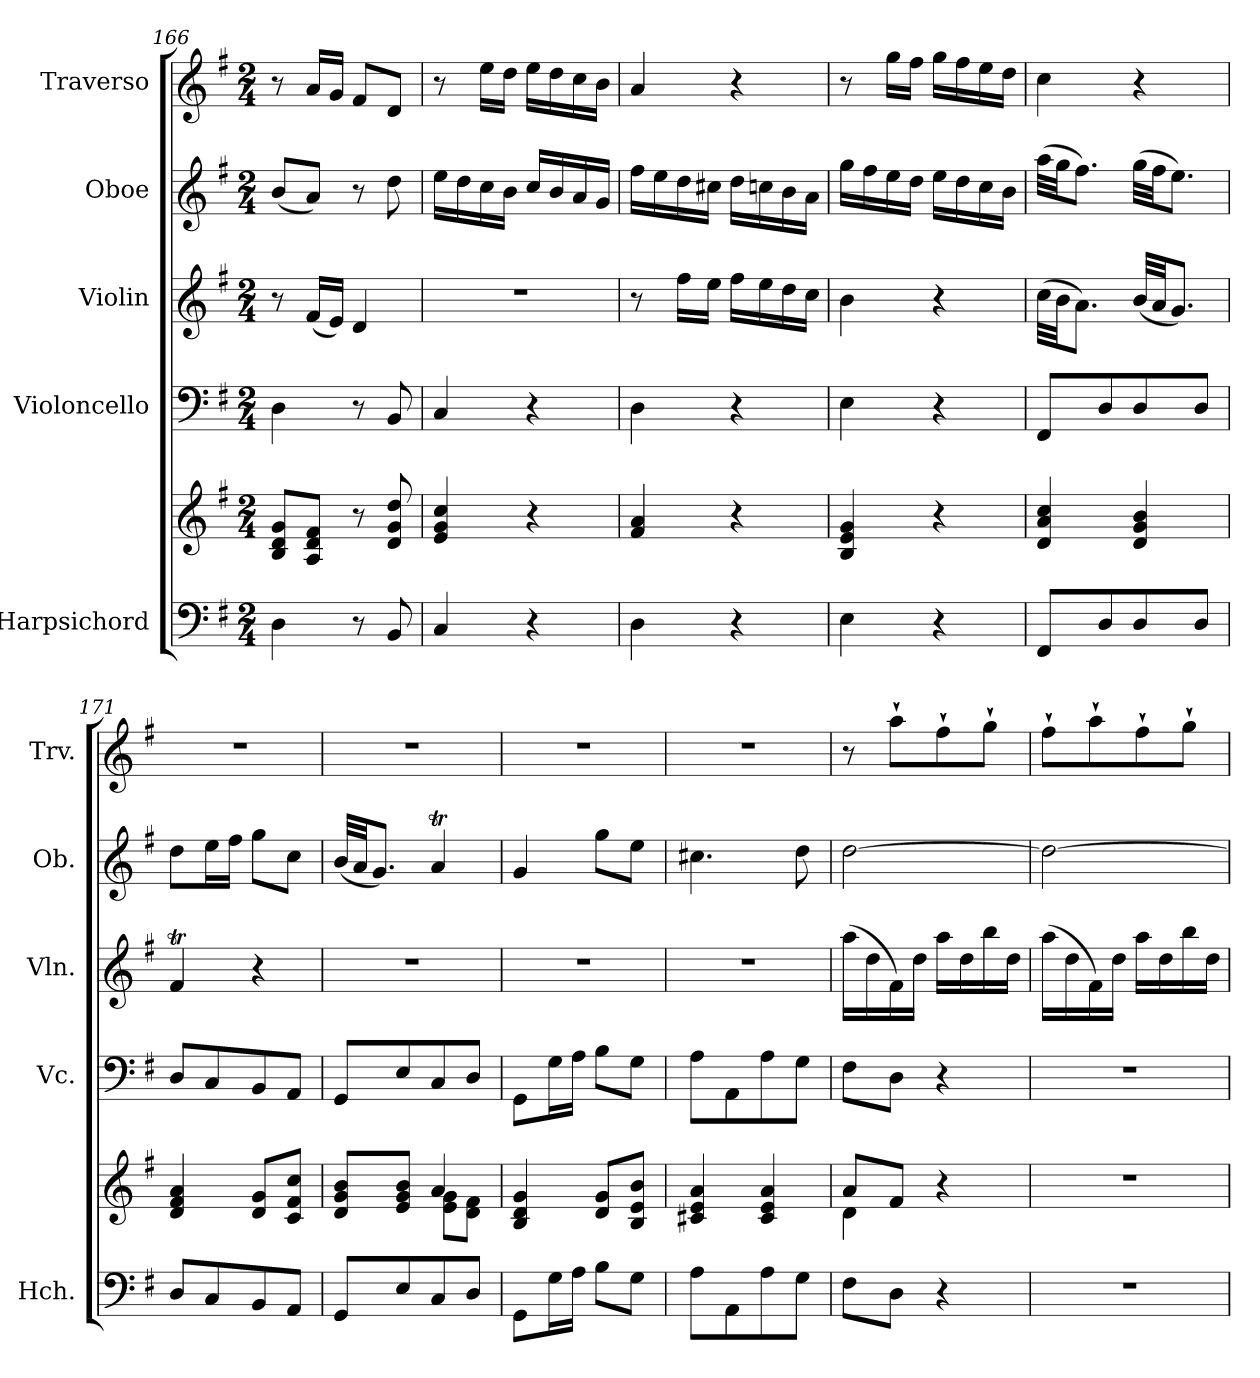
**kern	**kern	**kern	**kern	**kern	**kern
*part5	*part5	*part4	*part3	*part2	*part1
*staff6	*staff5	*staff4	*staff3	*staff2	*staff1
*I"Harpsichord	*	*I"Violoncello	*I"Violin	*I"Oboe	*I"Traverso
*I'Hch.	*	*I'Vc.	*I'Vln.	*I'Ob.	*I'Trv.
*clefF4	*clefG2	*clefF4	*clefG2	*clefG2	*clefG2
*k[f#]	*k[f#]	*k[f#]	*k[f#]	*k[f#]	*k[f#]
*M2/4	*M2/4	*M2/4	*M2/4	*M2/4	*M2/4
=166	=166	=166	=166	=166	=166
4D\	8B/ 8d/ 8g/L	4D\	8r	(8b/L	8r
.	8A/ 8d/ 8f#/J	.	(16f#/LL	8a/J)	16a/LL
.	.	.	16e/JJ)	.	16g/JJ
8r	8r	8r	4d/	8r	8f#/L
8BB/	8d/ 8g/ 8dd/	8BB/	.	8dd\	8d/J
=167	=167	=167	=167	=167	=167
4C/	4e/ 4g/ 4cc/	4C/	2r	16ee\LL	8r
.	.	.	.	16dd\	.
.	.	.	.	16cc\	16ee\LL
.	.	.	.	16b\JJ	16dd\JJ
4r	4r	4r	.	16cc/LL	16ee\LL
.	.	.	.	16b/	16dd\
.	.	.	.	16a/	16cc\
.	.	.	.	16g/JJ	16b\JJ
=168	=168	=168	=168	=168	=168
4D\	4f#/ 4a/	4D\	8r	16ff#\LL	4a/
.	.	.	.	16ee\	.
.	.	.	16ff#\LL	16dd\	.
.	.	.	16ee\JJ	16cc#X\JJ	.
4r	4r	4r	16ff#\LL	16dd\LL	4r
.	.	.	16ee\	16ccn\	.
.	.	.	16dd\	16b\	.
.	.	.	16cc\JJ	16a\JJ	.
=169	=169	=169	=169	=169	=169
4E\	4B/ 4e/ 4g/	4E\	4b\	16gg\LL	8r
.	.	.	.	16ff#\	.
.	.	.	.	16ee\	16gg\LL
.	.	.	.	16dd\JJ	16ff#\JJ
4r	4r	4r	4r	16ee\LL	16gg\LL
.	.	.	.	16dd\	16ff#\
.	.	.	.	16cc\	16ee\
.	.	.	.	16b\JJ	16dd\JJ
=170	=170	=170	=170	=170	=170
8FF#/L	4d/ 4a/ 4cc/	8FF#/L	(32cc\LLL	(32aa\LLL	4cc\
.	.	.	32b\JJ	32gg\JJ	.
.	.	.	8.a\J)	8.ff#\J)	.
8D/	.	8D/	.	.	.
8D/	4d/ 4g/ 4b/	8D/	(32b/LLL	(32gg\LLL	4r
.	.	.	32a/JJ	32ff#\JJ	.
.	.	.	8.g/J)	8.ee\J)	.
8D/J	.	8D/J	.	.	.
!!LO:LB:g=z
=171	=171	=171	=171	=171	=171
8D/L	4d/ 4f#/ 4a/	8D/L	4f#t/	8dd\L	2r
8C/	.	8C/	.	16ee\L	.
.	.	.	.	16ff#\JJ	.
8BB/	8d/ 8g/L	8BB/	4r	8gg\L	.
8AA/J	8c/ 8f#/ 8cc/J	8AA/J	.	8cc\J	.
=172	=172	=172	=172	=172	=172
*	*^	*	*	*	*
8GG/L	8d/ 8g/ 8b/L	4ryy	8GG/L	2r	(32b/LLL	2r
.	.	.	.	.	32a/JJ	.
.	.	.	.	.	8.g/J)	.
8E/	8e/ 8g/ 8b/J	.	8E/	.	.	.
8C/	4a/	8e\ 8g\L	8C/	.	4aT/	.
8D/J	.	8d\ 8f#\J	8D/J	.	.	.
*	*v	*v	*	*	*	*
=173	=173	=173	=173	=173	=173
8GG\L	4B/ 4d/ 4g/	8GG\L	2r	4g/	2r
16G\L	.	16G\L	.	.	.
16A\JJ	.	16A\JJ	.	.	.
8B\L	8d/ 8g/L	8B\L	.	8gg\L	.
8G\J	8B/ 8e/ 8b/J	8G\J	.	8ee\J	.
=174	=174	=174	=174	=174	=174
8A\L	4c#X/ 4e/ 4a/	8A\L	2r	4.cc#X\	2r
8AA\	.	8AA\	.	.	.
8A\	4c#/ 4e/ 4a/	8A\	.	.	.
8G\J	.	8G\J	.	8dd\	.
=175	=175	=175	=175	=175	=175
*	*^	*	*	*	*
8F#\L	8a/L	4d\	8F#\L	(16aa\LL	[2dd\	8r
.	.	.	.	16dd\	.	.
8D\J	8f#/J	.	8D\J	16f#\)	.	8aa`\L
.	.	.	.	16dd\JJ	.	.
4r	4r	4ryy	4r	16aa\LL	.	8ff#`\
.	.	.	.	16dd\	.	.
.	.	.	.	16bb\	.	8gg`\J
.	.	.	.	16dd\JJ	.	.
*	*v	*v	*	*	*	*
=176	=176	=176	=176	=176	=176
2r	2r	2r	(16aa\LL	2dd\_	8ff#`\L
.	.	.	16dd\	.	.
.	.	.	16f#\)	.	8aa`\
.	.	.	16dd\JJ	.	.
.	.	.	16aa\LL	.	8ff#`\
.	.	.	16dd\	.	.
.	.	.	16bb\	.	8gg`\J
.	.	.	16dd\JJ	.	.
=	=	=	=	=	=
*-	*-	*-	*-	*-	*-
